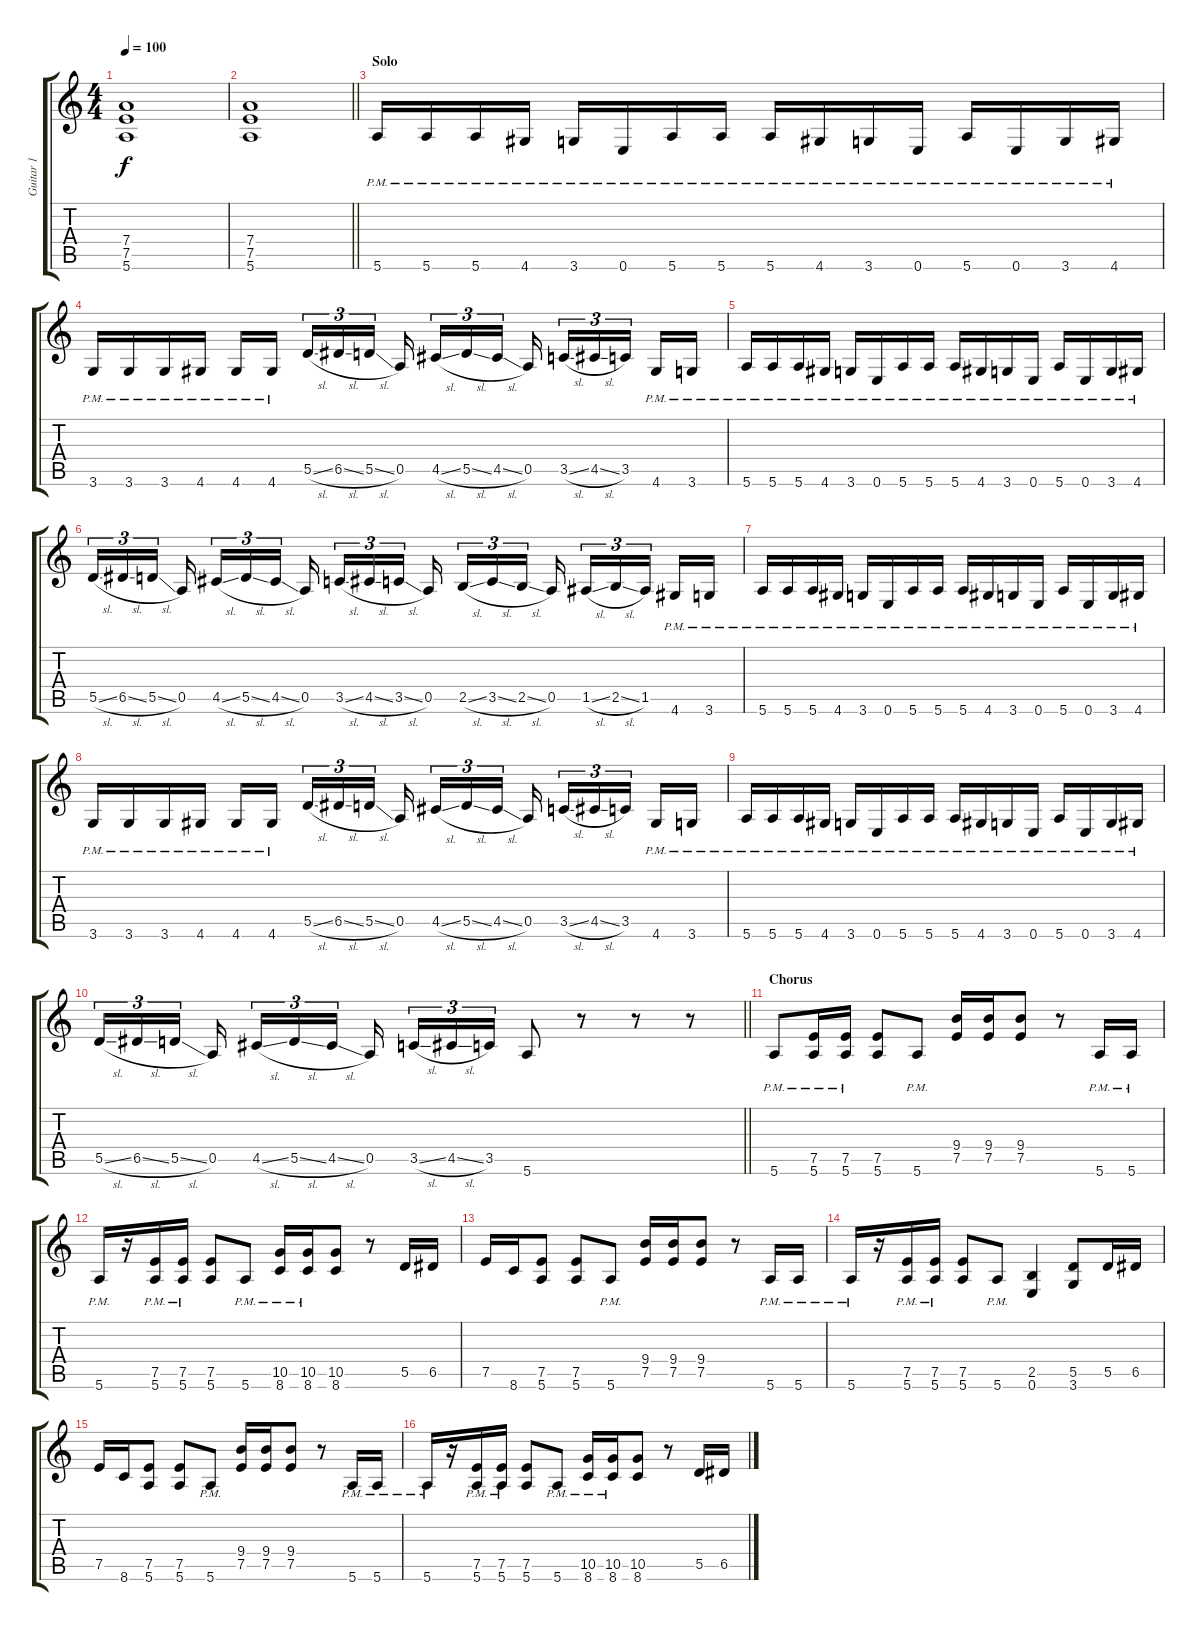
\track ("Guitar 1" "Guitar 1") {instrument distortionguitar}
\staff {score tabs}
\tuning (E4 B3 G3 D3 A2 E2) {hide}
\ts (4 4)
\tempo 100
\clef g2
\ks c
(7.4 7.5 5.6).1{dy f} |
\barLineRight lightlight
(7.4 7.5 5.6).1 |
\section ("" "Solo")
5.6{pm}.16 5.6{pm}.16 5.6{pm}.16 4.6{pm}.16 3.6{pm}.16 0.6{pm}.16 5.6{pm}.16 5.6{pm}.16 5.6{pm}.16 4.6{pm}.16 3.6{pm}.16 0.6{pm}.16 5.6{pm}.16 0.6{pm}.16 3.6{pm}.16 4.6{pm}.16 |
3.6{pm}.16 3.6{pm}.16 3.6{pm}.16 4.6{pm}.16 4.6{pm}.16 4.6{pm}.16{beam splitsecondary} 5.5{sl}.16{tu (3 2)} 6.5{sl}.16{tu (3 2)} 5.5{sl}.16{tu (3 2)} 0.5.16{beam splitsecondary} 4.5{sl}.16{tu (3 2)} 5.5{sl}.16{tu (3 2)} 4.5{sl}.16{tu (3 2) beam splitsecondary} 0.5.16 3.5{sl}.16{tu (3 2)} 4.5{sl}.16{tu (3 2)} 3.5.16{tu (3 2) beam splitsecondary} 4.6{pm}.16 3.6{pm}.16 |
5.6{pm}.16 5.6{pm}.16 5.6{pm}.16 4.6{pm}.16 3.6{pm}.16 0.6{pm}.16 5.6{pm}.16 5.6{pm}.16 5.6{pm}.16 4.6{pm}.16 3.6{pm}.16 0.6{pm}.16 5.6{pm}.16 0.6{pm}.16 3.6{pm}.16 4.6{pm}.16 |
5.5{sl}.16{tu (3 2)} 6.5{sl}.16{tu (3 2)} 5.5{sl}.16{tu (3 2) beam splitsecondary} 0.5.16{beam splitsecondary} 4.5{sl}.16{tu (3 2)} 5.5{sl}.16{tu (3 2)} 4.5{sl}.16{tu (3 2) beam splitsecondary} 0.5.16{beam splitsecondary} 3.5{sl}.16{tu (3 2)} 4.5{sl}.16{tu (3 2)} 3.5{sl}.16{tu (3 2)} 0.5.16{beam splitsecondary} 2.5{sl}.16{tu (3 2)} 3.5{sl}.16{tu (3 2)} 2.5{sl}.16{tu (3 2) beam splitsecondary} 0.5.16 1.5{sl}.16{tu (3 2)} 2.5{sl}.16{tu (3 2)} 1.5.16{tu (3 2) beam splitsecondary} 4.6{pm}.16 3.6{pm}.16 |
5.6{pm}.16 5.6{pm}.16 5.6{pm}.16 4.6{pm}.16 3.6{pm}.16 0.6{pm}.16 5.6{pm}.16 5.6{pm}.16 5.6{pm}.16 4.6{pm}.16 3.6{pm}.16 0.6{pm}.16 5.6{pm}.16 0.6{pm}.16 3.6{pm}.16 4.6{pm}.16 |
3.6{pm}.16 3.6{pm}.16 3.6{pm}.16 4.6{pm}.16 4.6{pm}.16 4.6{pm}.16{beam splitsecondary} 5.5{sl}.16{tu (3 2)} 6.5{sl}.16{tu (3 2)} 5.5{sl}.16{tu (3 2)} 0.5.16{beam splitsecondary} 4.5{sl}.16{tu (3 2)} 5.5{sl}.16{tu (3 2)} 4.5{sl}.16{tu (3 2) beam splitsecondary} 0.5.16 3.5{sl}.16{tu (3 2)} 4.5{sl}.16{tu (3 2)} 3.5.16{tu (3 2) beam splitsecondary} 4.6{pm}.16 3.6{pm}.16 |
5.6{pm}.16 5.6{pm}.16 5.6{pm}.16 4.6{pm}.16 3.6{pm}.16 0.6{pm}.16 5.6{pm}.16 5.6{pm}.16 5.6{pm}.16 4.6{pm}.16 3.6{pm}.16 0.6{pm}.16 5.6{pm}.16 0.6{pm}.16 3.6{pm}.16 4.6{pm}.16 |
\barLineRight lightlight
5.5{sl}.16{tu (3 2)} 6.5{sl}.16{tu (3 2)} 5.5{sl}.16{tu (3 2) beam splitsecondary} 0.5.16{beam splitsecondary} 4.5{sl}.16{tu (3 2)} 5.5{sl}.16{tu (3 2)} 4.5{sl}.16{tu (3 2) beam splitsecondary} 0.5.16{beam splitsecondary} 3.5{sl}.16{tu (3 2)} 4.5{sl}.16{tu (3 2)} 3.5.16{tu (3 2)} 5.6.8 r.8 r.8 r.8 |
\section ("" "Chorus")
5.6{pm}.8 (7.5{pm} 5.6{pm}).16 (7.5{pm} 5.6{pm}).16 (7.5 5.6).8 5.6{pm}.8 (9.4 7.5).16 (9.4 7.5).16 (9.4 7.5).8 r.8 5.6{pm}.16 5.6{pm}.16 |
5.6{pm}.16 r.16 (7.5 5.6{pm}).16 (7.5 5.6{pm}).16 (7.5 5.6).8 5.6{pm}.8 (10.5 8.6{pm}).16 (10.5 8.6{pm}).16 (10.5 8.6).8 r.8 5.5.16 6.5.16 |
7.5.16 8.6.16 (7.5 5.6).8 (7.5 5.6).8 5.6{pm}.8 (9.4 7.5).16 (9.4 7.5).16 (9.4 7.5).8 r.8 5.6{pm}.16 5.6{pm}.16 |
5.6{pm}.16 r.16 (7.5 5.6{pm}).16 (7.5 5.6{pm}).16 (7.5 5.6).8 5.6{pm}.8 (2.5 0.6).4 (5.5 3.6).8 5.5.16 6.5.16 |
7.5.16 8.6.16 (7.5 5.6).8 (7.5 5.6).8 5.6{pm}.8 (9.4 7.5).16 (9.4 7.5).16 (9.4 7.5).8 r.8 5.6{pm}.16 5.6{pm}.16 |
5.6{pm}.16 r.16 (7.5 5.6{pm}).16 (7.5 5.6{pm}).16 (7.5 5.6).8 5.6{pm}.8 (10.5 8.6{pm}).16 (10.5 8.6{pm}).16 (10.5 8.6).8 r.8 5.5.16 6.5.16
